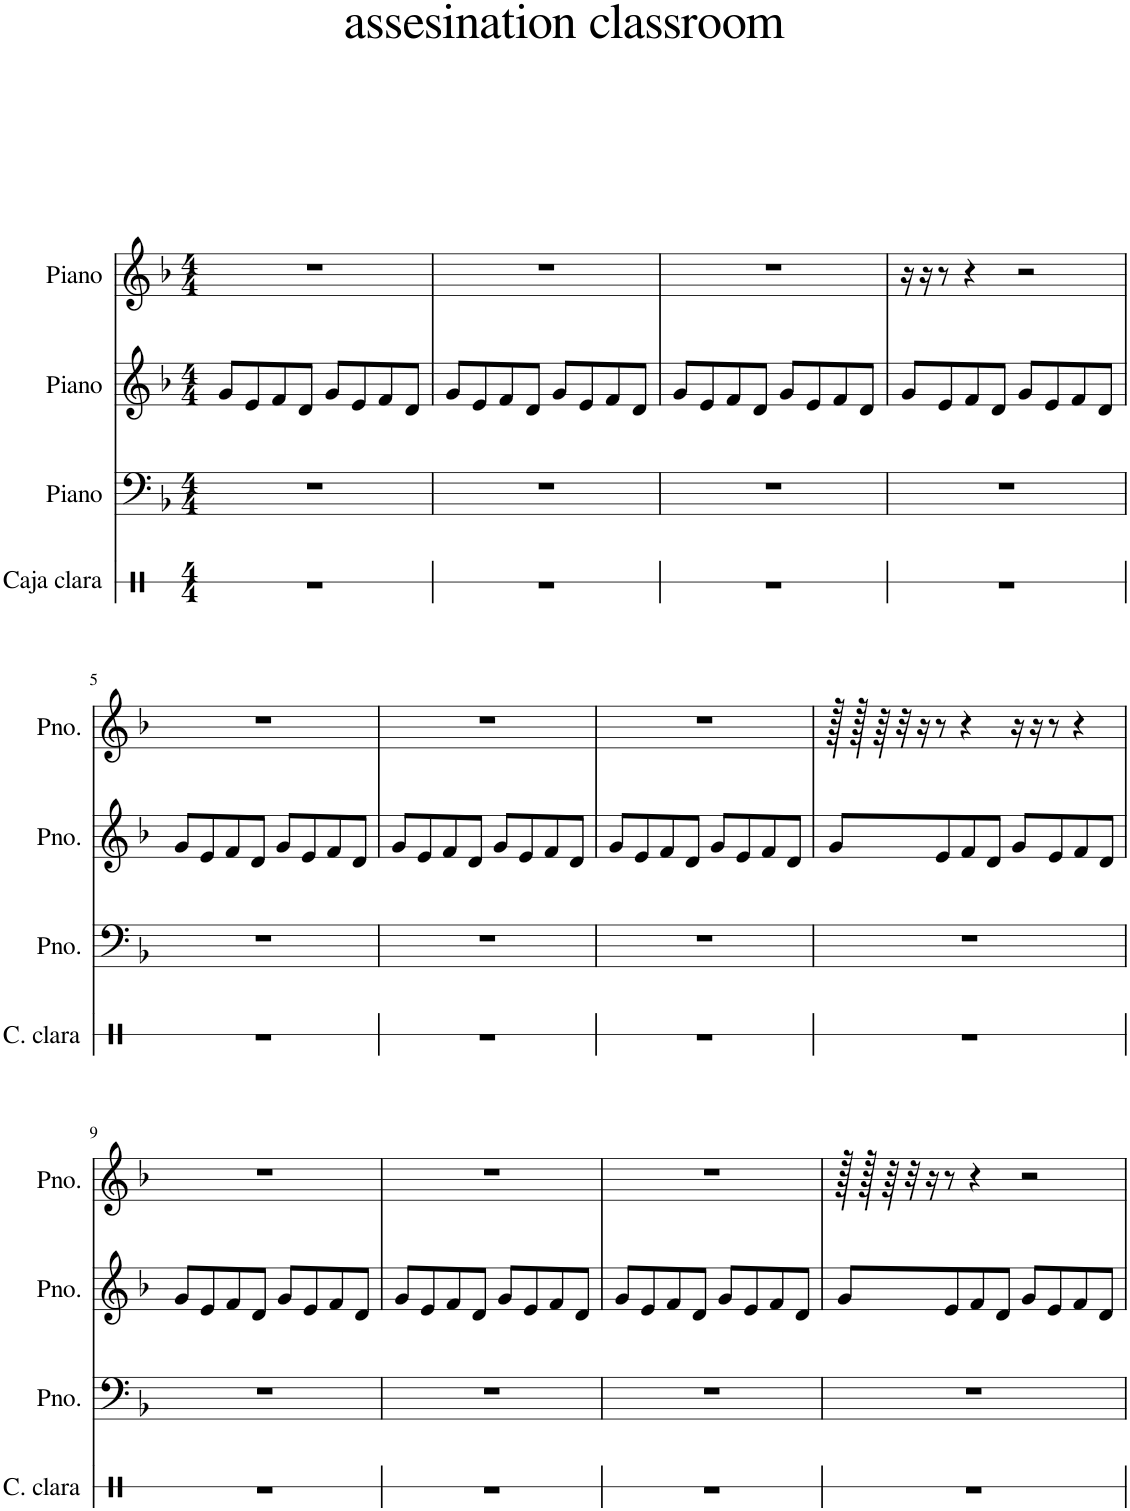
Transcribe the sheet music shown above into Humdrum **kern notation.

**kern	**kern	**kern	**kern
*part4	*part3	*part2	*part1
*staff4	*staff3	*staff2	*staff1
*I"Caja clara	*I"Piano	*I"Piano	*I"Piano
*I'C. clara	*I'Pno.	*I'Pno.	*I'Pno.
*stria1	*	*	*
*clefX	*clefF4	*clefG2	*clefG2
*k[]	*k[b-]	*k[b-]	*k[b-]
*M4/4	*M4/4	*M4/4	*M4/4
=1	=1	=1	=1
1r	1r	8g/L	1r
.	.	8e/	.
.	.	8f/	.
.	.	8d/J	.
.	.	8g/L	.
.	.	8e/	.
.	.	8f/	.
.	.	8d/J	.
=2	=2	=2	=2
1r	1r	8g/L	1r
.	.	8e/	.
.	.	8f/	.
.	.	8d/J	.
.	.	8g/L	.
.	.	8e/	.
.	.	8f/	.
.	.	8d/J	.
=3	=3	=3	=3
1r	1r	8g/L	1r
.	.	8e/	.
.	.	8f/	.
.	.	8d/J	.
.	.	8g/L	.
.	.	8e/	.
.	.	8f/	.
.	.	8d/J	.
=4	=4	=4	=4
1r	1r	8g/L	16r
.	.	.	16r
.	.	8e/	8r
.	.	8f/	4r
.	.	8d/J	.
.	.	8g/L	2r
.	.	8e/	.
.	.	8f/	.
.	.	8d/J	.
!!LO:LB:g=z
=5	=5	=5	=5
1r	1r	8g/L	1r
.	.	8e/	.
.	.	8f/	.
.	.	8d/J	.
.	.	8g/L	.
.	.	8e/	.
.	.	8f/	.
.	.	8d/J	.
=6	=6	=6	=6
1r	1r	8g/L	1r
.	.	8e/	.
.	.	8f/	.
.	.	8d/J	.
.	.	8g/L	.
.	.	8e/	.
.	.	8f/	.
.	.	8d/J	.
=7	=7	=7	=7
1r	1r	8g/L	1r
.	.	8e/	.
.	.	8f/	.
.	.	8d/J	.
.	.	8g/L	.
.	.	8e/	.
.	.	8f/	.
.	.	8d/J	.
=8	=8	=8	=8
1r	1r	8g/L	128r
.	.	.	128r
.	.	.	64r
.	.	.	32r
.	.	.	16r
.	.	8e/	8r
.	.	8f/	4r
.	.	8d/J	.
.	.	8g/L	16r
.	.	.	16r
.	.	8e/	8r
.	.	8f/	4r
.	.	8d/J	.
!!LO:LB:g=z
=9	=9	=9	=9
1r	1r	8g/L	1r
.	.	8e/	.
.	.	8f/	.
.	.	8d/J	.
.	.	8g/L	.
.	.	8e/	.
.	.	8f/	.
.	.	8d/J	.
=10	=10	=10	=10
1r	1r	8g/L	1r
.	.	8e/	.
.	.	8f/	.
.	.	8d/J	.
.	.	8g/L	.
.	.	8e/	.
.	.	8f/	.
.	.	8d/J	.
=11	=11	=11	=11
1r	1r	8g/L	1r
.	.	8e/	.
.	.	8f/	.
.	.	8d/J	.
.	.	8g/L	.
.	.	8e/	.
.	.	8f/	.
.	.	8d/J	.
=12	=12	=12	=12
1r	1r	8g/L	128r
.	.	.	128r
.	.	.	64r
.	.	.	32r
.	.	.	16r
.	.	8e/	8r
.	.	8f/	4r
.	.	8d/J	.
.	.	8g/L	2r
.	.	8e/	.
.	.	8f/	.
.	.	8d/J	.
=	=	=	=
*-	*-	*-	*-
